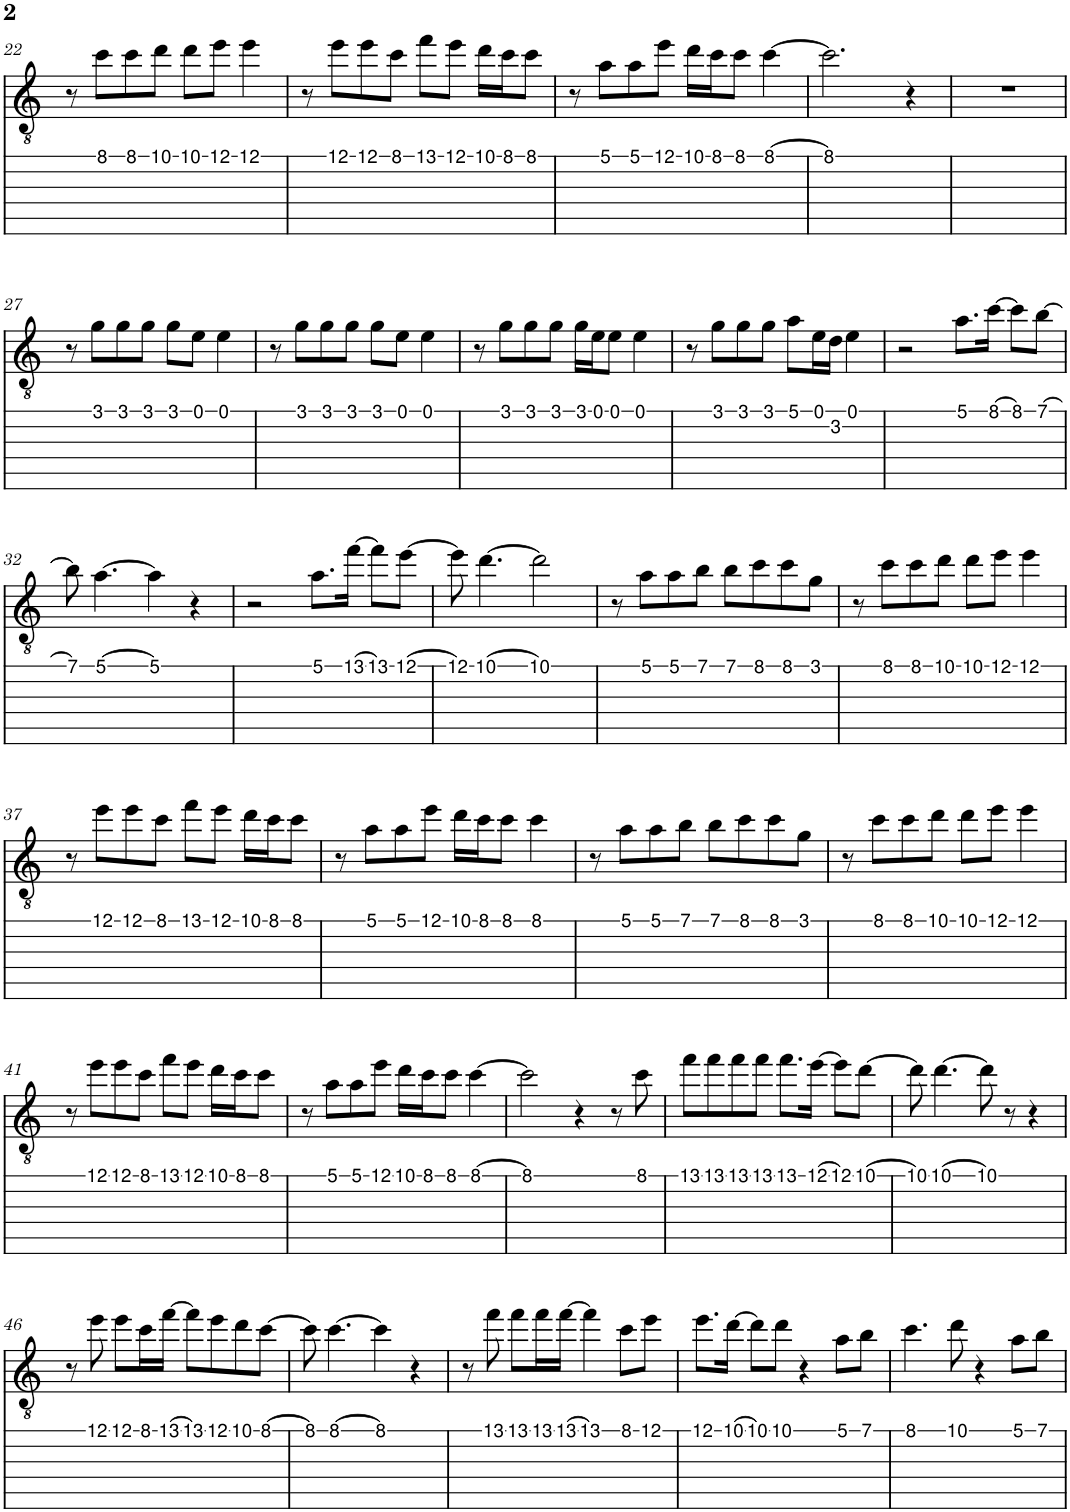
**kern	**kern
*part1	*part1
*staff2	*staff1
*I"Guitar	*
*I'Guit.	*
!!LO:PB:g=z
*	*clefGv2
*k[]	*k[]
*M4/4	*M4/4
=22	=22
8r	8r
8cc	8cc\L
8ccL	8cc\
8ddJ	8dd\J
8ddL	8dd\L
8eeJ	8ee\J
4ee	4ee\
=23	=23
8r	8r
8ee	8ee\L
8eeL	8ee\
8ccJ	8cc\J
8ffL	8ff\L
8eeJ	8ee\J
16ddLL	16dd\LL
16ccJ	16cc\J
8ccJ	8cc\J
=24	=24
8r	8r
8a	8a\L
8aL	8a\
8eeJ	8ee\J
16ddLL	16dd\LL
16ccJ	16cc\J
8ccJ	8cc\J
[4cc	[4cc\
=25	=25
2.cc]	2.cc\]
4r	4r
=26	=26
1r	1r
!!LO:LB:g=z
=27	=27
8r	8r
8g	8g\L
8gL	8g\
8gJ	8g\J
8gL	8g\L
8eJ	8e\J
4e	4e\
=28	=28
8r	8r
8g	8g\L
8gL	8g\
8gJ	8g\J
8gL	8g\L
8eJ	8e\J
4e	4e\
=29	=29
8r	8r
8g	8g\L
8gL	8g\
8gJ	8g\J
16gLL	16g\LL
16eJ	16e\J
8eJ	8e\J
4e	4e\
=30	=30
8r	8r
8g	8g\L
8gL	8g\
8gJ	8g\J
8aL	8a\L
16eL	16e\L
16dJJ	16d\JJ
4e	4e\
=31	=31
2r	2r
8.aL	8.a\L
[16ccJk	[16cc\Jk
8ccL]	8cc\L]
[8bJ	[8b\J
!!LO:LB:g=z
=32	=32
8b]	8b\]
[4.a	[4.a\
4a]	4a\]
4r	4r
=33	=33
2r	2r
8.aL	8.a\L
[16ffJk	[16ff\Jk
8ffL]	8ff\L]
[8eeJ	[8ee\J
=34	=34
8ee]	8ee\]
[4.dd	[4.dd\
2dd]	2dd\]
=35	=35
8r	8r
8a	8a\L
8aL	8a\
8bJ	8b\J
8bL	8b\L
8ccJ	8cc\
8ccL	8cc\
8gJ	8g\J
=36	=36
8r	8r
8cc	8cc\L
8ccL	8cc\
8ddJ	8dd\J
8ddL	8dd\L
8eeJ	8ee\J
4ee	4ee\
!!LO:LB:g=z
=37	=37
8r	8r
8ee	8ee\L
8eeL	8ee\
8ccJ	8cc\J
8ffL	8ff\L
8eeJ	8ee\J
16ddLL	16dd\LL
16ccJ	16cc\J
8ccJ	8cc\J
=38	=38
8r	8r
8a	8a\L
8aL	8a\
8eeJ	8ee\J
16ddLL	16dd\LL
16ccJ	16cc\J
8ccJ	8cc\J
4cc	4cc\
=39	=39
8r	8r
8a	8a\L
8aL	8a\
8bJ	8b\J
8bL	8b\L
8ccJ	8cc\
8ccL	8cc\
8gJ	8g\J
=40	=40
8r	8r
8cc	8cc\L
8ccL	8cc\
8ddJ	8dd\J
8ddL	8dd\L
8eeJ	8ee\J
4ee	4ee\
!!LO:LB:g=z
=41	=41
8r	8r
8ee	8ee\L
8eeL	8ee\
8ccJ	8cc\J
8ffL	8ff\L
8eeJ	8ee\J
16ddLL	16dd\LL
16ccJ	16cc\J
8ccJ	8cc\J
=42	=42
8r	8r
8a	8a\L
8aL	8a\
8eeJ	8ee\J
16ddLL	16dd\LL
16ccJ	16cc\J
8ccJ	8cc\J
[4cc	[4cc\
=43	=43
2cc]	2cc\]
4r	4r
8r	8r
8cc	8cc\
=44	=44
8ffL	8ff\L
8ffJ	8ff\
8ffL	8ff\
8ffJ	8ff\J
8.ffL	8.ff\L
[16eeJk	[16ee\Jk
8eeL]	8ee\L]
[8ddJ	[8dd\J
=45	=45
8dd]	8dd\]
[4.dd	[4.dd\
8dd]	8dd\]
8r	8r
4r	4r
!!LO:LB:g=z
=46	=46
8r	8r
8ee	8ee\
8eeL	8ee\L
16ccL	16cc\L
[16ffJJ	[16ff\JJ
8ffL]	8ff\L]
8eeJ	8ee\
8ddL	8dd\
[8ccJ	[8cc\J
=47	=47
8cc]	8cc\]
[4.cc	[4.cc\
4cc]	4cc\]
4r	4r
=48	=48
8r	8r
8ff	8ff\
8ffL	8ff\L
16ffL	16ff\L
[16ffJJ	[16ff\JJ
4ff]	4ff\]
8ccL	8cc\L
8eeJ	8ee\J
=49	=49
8.eeL	8.ee\L
[16ddJk	[16dd\Jk
8ddL]	8dd\L]
8ddJ	8dd\J
4r	4r
8aL	8a\L
8bJ	8b\J
=50	=50
4.cc	4.cc\
8dd	8dd\
4r	4r
8aL	8a\L
8bJ	8b\J
=	=
*-	*-
